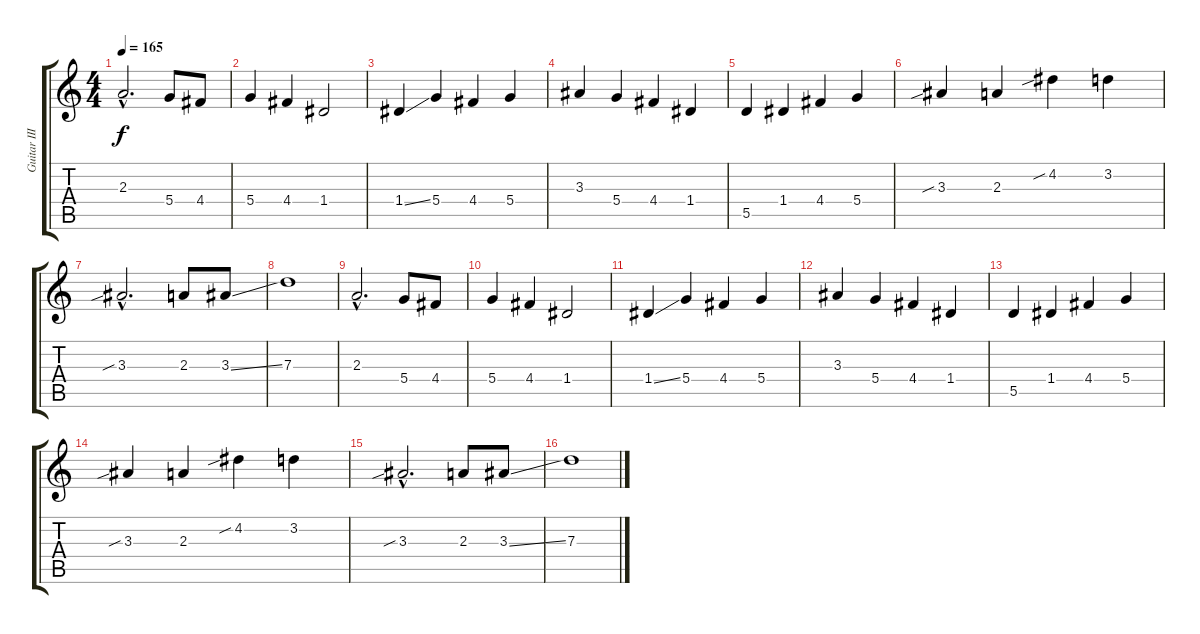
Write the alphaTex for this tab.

\track ("Guitar III" "Guitar III") {instrument distortionguitar}
\staff {score tabs}
\tuning (E4 B3 G3 D3 A2 D2) {hide}
\ts (4 4)
\tempo 165
\clef g2
\ks c
2.3{hac}.2{d dy f} 5.4.8 4.4.8 |
5.4.4 4.4.4 1.4.2 |
1.4{ss}.4 5.4.4 4.4.4 5.4.4 |
3.3.4 5.4.4 4.4.4 1.4.4 |
5.5.4 1.4.4 4.4.4 5.4.4 |
3.3{sib}.4 2.3.4 4.2{sib}.4 3.2.4 |
3.3{sib hac}.2{d volume 10} 2.3.8 3.3{ss}.8 |
7.3.1 |
2.3{hac}.2{d} 5.4.8 4.4.8 |
5.4.4 4.4.4 1.4.2 |
1.4{ss}.4{volume 7} 5.4.4 4.4.4 5.4.4 |
3.3.4 5.4.4 4.4.4 1.4.4 |
5.5.4 1.4.4 4.4.4 5.4.4 |
3.3{sib}.4 2.3.4 4.2{sib}.4 3.2.4 |
3.3{sib hac}.2{d volume 4} 2.3.8 3.3{ss}.8 |
7.3.1
